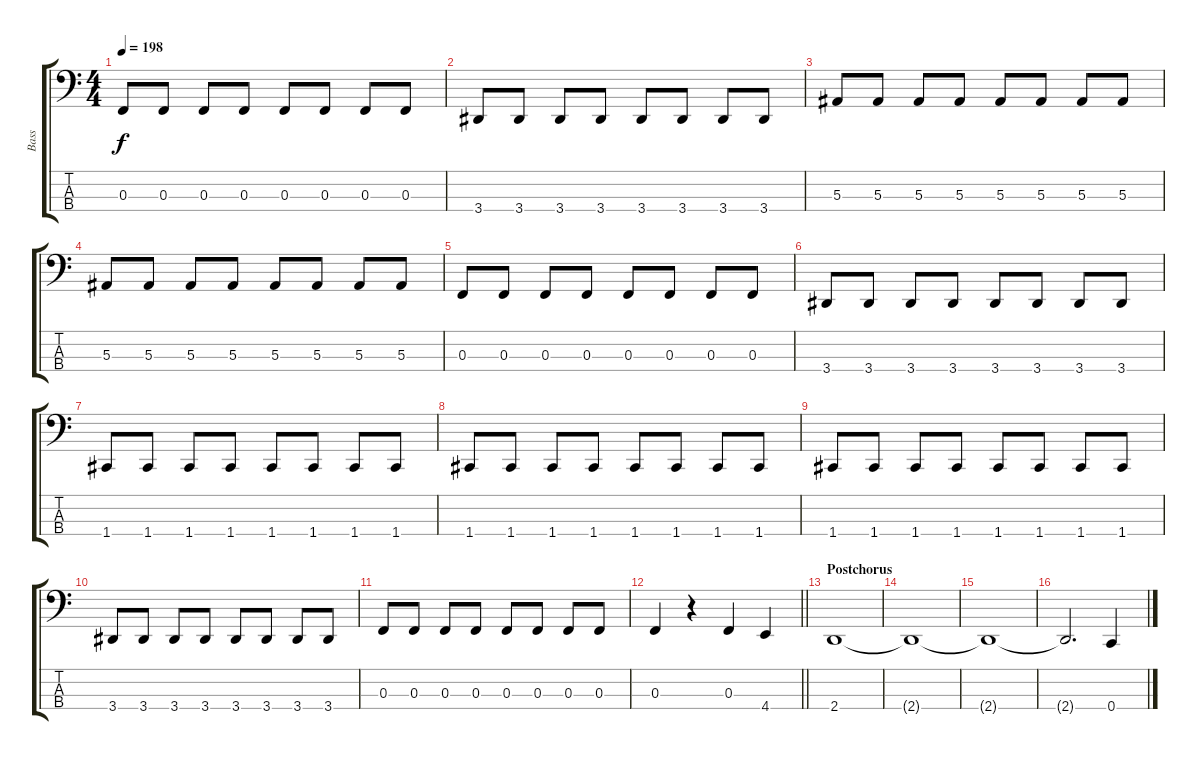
\track ("Bass" "Bass") {instrument electricbasspick}
\staff {score tabs}
\tuning (Eb2 Bb1 F1 C1) {hide}
\ts (4 4)
\tempo 198
\clef f4
\ks c
0.3.8{dy f} 0.3.8 0.3.8 0.3.8 0.3.8 0.3.8 0.3.8 0.3.8 |
3.4.8 3.4.8 3.4.8 3.4.8 3.4.8 3.4.8 3.4.8 3.4.8 |
5.3.8 5.3.8 5.3.8 5.3.8 5.3.8 5.3.8 5.3.8 5.3.8 |
5.3.8 5.3.8 5.3.8 5.3.8 5.3.8 5.3.8 5.3.8 5.3.8 |
0.3.8 0.3.8 0.3.8 0.3.8 0.3.8 0.3.8 0.3.8 0.3.8 |
3.4.8 3.4.8 3.4.8 3.4.8 3.4.8 3.4.8 3.4.8 3.4.8 |
1.4.8 1.4.8 1.4.8 1.4.8 1.4.8 1.4.8 1.4.8 1.4.8 |
1.4.8 1.4.8 1.4.8 1.4.8 1.4.8 1.4.8 1.4.8 1.4.8 |
1.4.8 1.4.8 1.4.8 1.4.8 1.4.8 1.4.8 1.4.8 1.4.8 |
3.4.8 3.4.8 3.4.8 3.4.8 3.4.8 3.4.8 3.4.8 3.4.8 |
0.3.8 0.3.8 0.3.8 0.3.8 0.3.8 0.3.8 0.3.8 0.3.8 |
\barLineRight lightlight
0.3.4 r.4 0.3.4 4.4.4 |
\section ("" "Postchorus")
2.4.1 |
2.4{t}.1 |
2.4{t}.1 |
2.4{t}.2{d} 0.4.4
